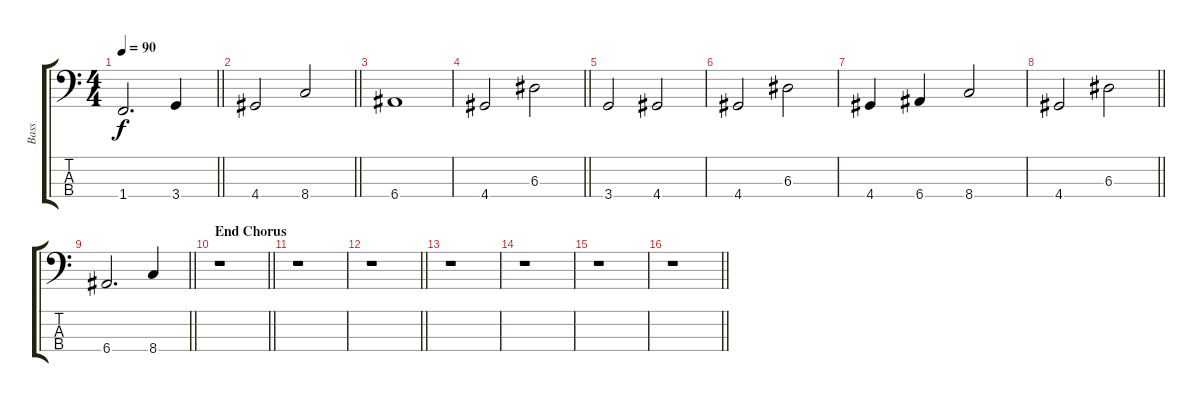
\track ("Bass" "Bass") {instrument electricbassfinger}
\staff {score tabs}
\tuning (G2 D2 A1 E1) {hide}
\ts (4 4)
\tempo 90
\clef f4
\barLineRight lightlight
\ks c
1.4.2{d dy f} 3.4.4 |
\barLineRight lightlight
4.4.2 8.4.2 |
6.4.1 |
\barLineRight lightlight
4.4.2 6.3.2 |
3.4.2 4.4.2 |
4.4.2 6.3.2 |
4.4.4 6.4.4 8.4.2 |
\barLineRight lightlight
4.4.2 6.3.2 |
\barLineRight lightlight
6.4.2{d} 8.4.4 |
\section ("" "End Chorus")
\barLineRight lightlight
r.1 |
r.1 |
\barLineRight lightlight
r.1 |
r.1 |
r.1 |
r.1 |
\barLineRight lightlight
r.1
